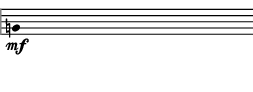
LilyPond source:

\version "2.24.3"
        \language "english"
#(set-global-staff-size 12)
\paper {
  #(set-paper-size '(cons (* 42.897777777777776 mm) (* 25 mm)))
  indent = 0\mm
  left-margin = 0\mm
  right-margin = 0\mm
  top-margin = 0\mm
  bottom-margin = 0\mm
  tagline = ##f
  print-page-number = ##f
}

\layout {
  line-width = 42.897777777777776\mm
  ragged-right = ##f
  \context {
    \Score
    \remove "Bar_number_engraver"
    \remove "Time_signature_engraver"
    \remove "Metronome_mark_engraver"
    \override SpacingSpanner.spacing-increment = #4
    \override SpacingSpanner.uniform-stretching = ##t
  }
  \context {
    \Staff
    \remove "Time_signature_engraver"
    \override Flag.stencil = #modern-straight-flag
    \remove "Clef_engraver"
    \override Stem.transparent = ##t
    \accidentalStyle "dodecaphonic"
    \remove "Bar_engraver"
  }
}

\score {
  \new StaffGroup <<
    \override Score.SystemStartBar.collapse-height = 2
    \override Score.SystemStartBar.X-offset = 0
    \override Score.SystemStartBar.color = #(rgb-color 0.51 0.51 0.51)
    \new Staff {
      
      \clef "treble"
      
      g'4*339/100_\mf
    }
  >>
}